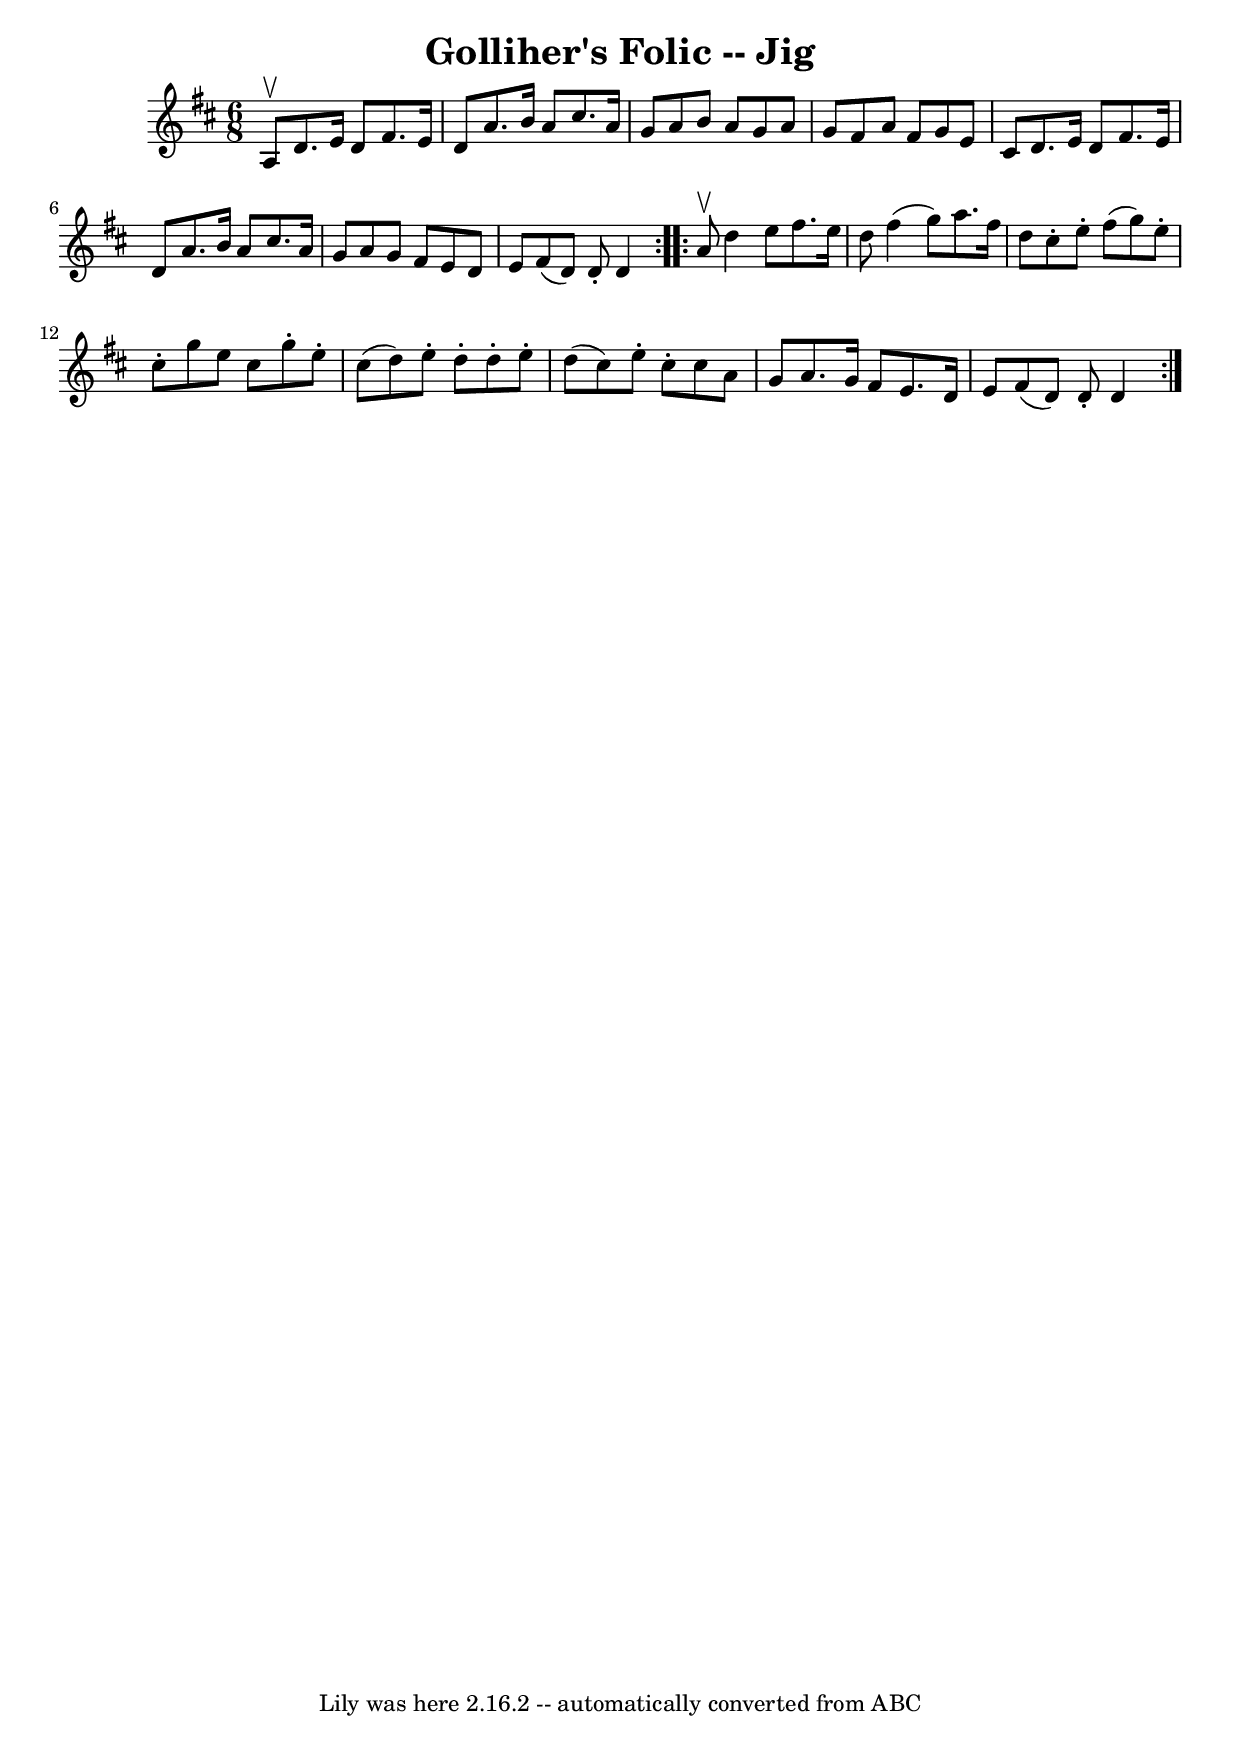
\version "2.16.2"
\include "Mammoth.ily"
\header {
  %% book = "Ryan's Mammoth Collection"
  crossRefNumber = "1"
  footnotes = "\\\\86 443"
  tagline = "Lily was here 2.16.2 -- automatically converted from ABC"
  title = "Golliher's Folic -- Jig"

}
voicedefault =  {



  \repeat volta 2 {

    \time 6/8 
    \key d \major a8^\upbow |
    d'8. e'16 d'8 fis'8. 
    e'16 d'8    |
    a'8. b'16 a'8 cis''8. a'16 g'8    
    |
    a'8 b'8 a'8 g'8 a'8 g'8    |
    fis'8 a'8    
    fis'8 g'8 e'8 cis'8    |
    d'8. e'16 d'8 fis'8.    
    e'16 d'8    |
    a'8. b'16 a'8 cis''8. a'16 g'8    
    |
    a'8 g'8 fis'8 e'8 d'8 e'8    |
    fis'8 (d'8 
    ) d'8 -. d'4  
  }     
  \repeat volta 2 {
    a'8^\upbow |
    d''4    
    e''8 fis''8. e''16 d''8    |
    fis''4 (g''8) a''8.    
    fis''16 d''8    |
    cis''8 -. e''8 -. fis''8 (g''8) e''8 
    -. cis''8 -.   |
    g''8 e''8 cis''8 g''8 -. e''8 -.   
    cis''8 (|
    d''8) e''8 -. d''8 -. d''8 -. e''8 -. d''8 
    (|
    cis''8) e''8 -. cis''8 -. cis''8 a'8 g'8    
    |
    a'8. g'16 fis'8 e'8. d'16 e'8    |
    fis'8 (
    d'8) d'8 -. d'4  
  }   

}

\score{
  <<

    \context Staff="default"
    {
      \voicedefault 
      
    }

  >>
  \layout {
    
  }
  \midi {
  }

}
